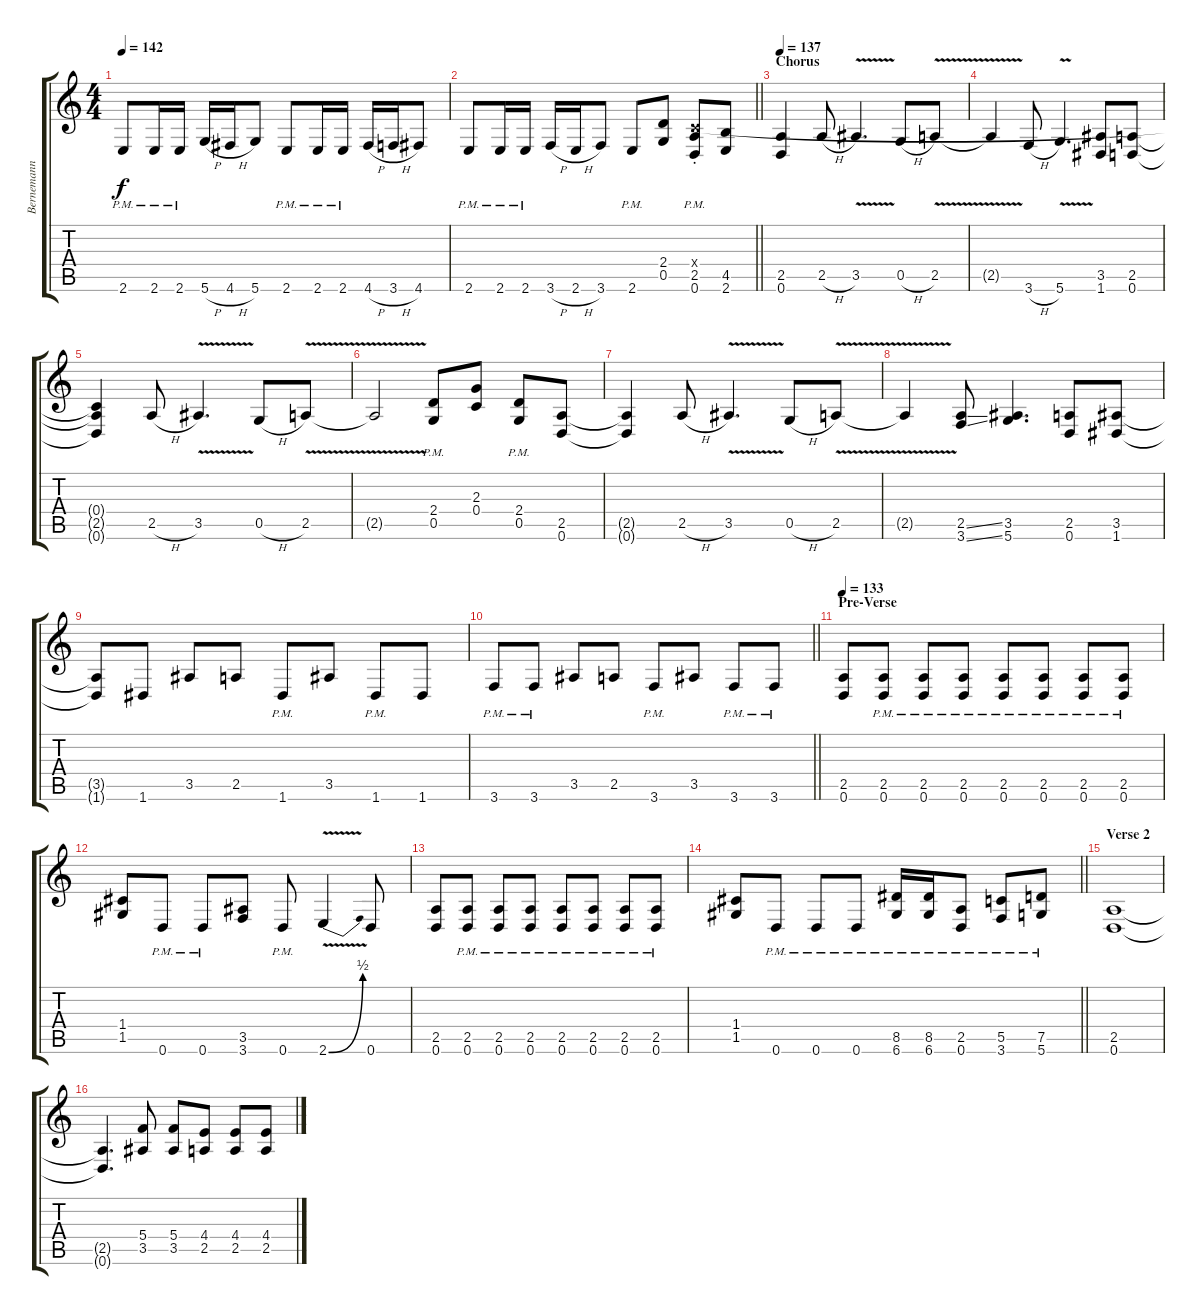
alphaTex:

\track ("Bernemann L" "Bernemann ") {instrument distortionguitar}
\staff {score tabs}
\tuning (D4 A3 F3 C3 G2 D2) {hide}
\ts (4 4)
\tempo 142
\clef g2
\ks c
2.6{pm}.8{dy f} 2.6{pm}.16 2.6{pm}.16 5.6{h}.16 4.6{h}.16 5.6.8 2.6{pm}.8 2.6{pm}.16 2.6{pm}.16 4.6{h}.16 3.6{h}.16 4.6.8 |
\barLineRight lightlight
2.6{pm}.8 2.6{pm}.16 2.6{pm}.16 3.6{h}.16 2.6{h}.16 3.6.8 2.6{pm}.8 (2.4 0.5).8 (0.4{x} 2.5{pm st} 0.6{pm st}).8 (4.5 2.6).8 |
\section ("" "Chorus")
\tempo 130
\tempo 137
(2.5 0.6).4 2.5{h}.8 3.5{v}.4{d} 0.5{h}.8 2.5{v}.8 |
2.5{t}.4 3.6{h}.8 5.6{v}.4{d} (3.5 1.6).8 (2.5 0.6).8 |
(0.4{t} 2.5{t} 0.6{t}).4 2.5{h}.8 3.5{v}.4{d} 0.5{h}.8 2.5{v}.8 |
2.5{t}.2 (2.4{pm} 0.5{pm}).8 (2.3 0.4).8 (2.4{pm} 0.5{pm}).8 (2.5 0.6).8 |
(2.5{t} 0.6{t}).4 2.5{h}.8 3.5{v}.4{d} 0.5{h}.8 2.5{v}.8 |
2.5{t}.4 (2.5{ss} 3.6{ss}).8 (3.5 5.6).4{d} (2.5 0.6).8 (3.5 1.6).8 |
(3.5{t} 1.6{t}).8 1.6.8 3.5.8 2.5.8 1.6{pm}.8 3.5.8 1.6{pm}.8 1.6.8 |
\barLineRight lightlight
3.6{pm}.8 3.6{pm}.8 3.5.8 2.5.8 3.6{pm}.8 3.5.8 3.6{pm}.8 3.6{pm}.8 |
\section ("" "Pre-Verse")
\tempo 133
(2.5 0.6).8 (2.5{pm} 0.6{pm}).8 (2.5{pm} 0.6{pm}).8 (2.5{pm} 0.6{pm}).8 (2.5{pm} 0.6{pm}).8 (2.5{pm} 0.6{pm}).8 (2.5{pm} 0.6{pm}).8 (2.5{pm} 0.6{pm}).8 |
(1.4 1.5).8 0.6{pm}.8 0.6{pm}.8 (3.5 3.6).8 0.6{pm}.8 2.6{be (bend 0 0 60 2) v}.4 0.6.8 |
(2.5 0.6).8 (2.5{pm} 0.6{pm}).8 (2.5{pm} 0.6{pm}).8 (2.5{pm} 0.6{pm}).8 (2.5{pm} 0.6{pm}).8 (2.5{pm} 0.6{pm}).8 (2.5{pm} 0.6{pm}).8 (2.5{pm} 0.6{pm}).8 |
\barLineRight lightlight
(1.4 1.5).8 0.6{pm}.8 0.6{pm}.8 0.6{pm}.8 (8.5{pm} 6.6{pm}).16 (8.5{pm} 6.6{pm}).16 (2.5{pm} 0.6{pm}).8 (5.5{pm} 3.6{pm}).8 (7.5{pm} 5.6{pm}).8 |
\section ("" "Verse 2")
(2.5 0.6).1 |
(2.5{t} 0.6{t}).4{d} (5.4 3.5).8 (5.4 3.5).8 (4.4 2.5).8 (4.4 2.5).8 (4.4 2.5).8
